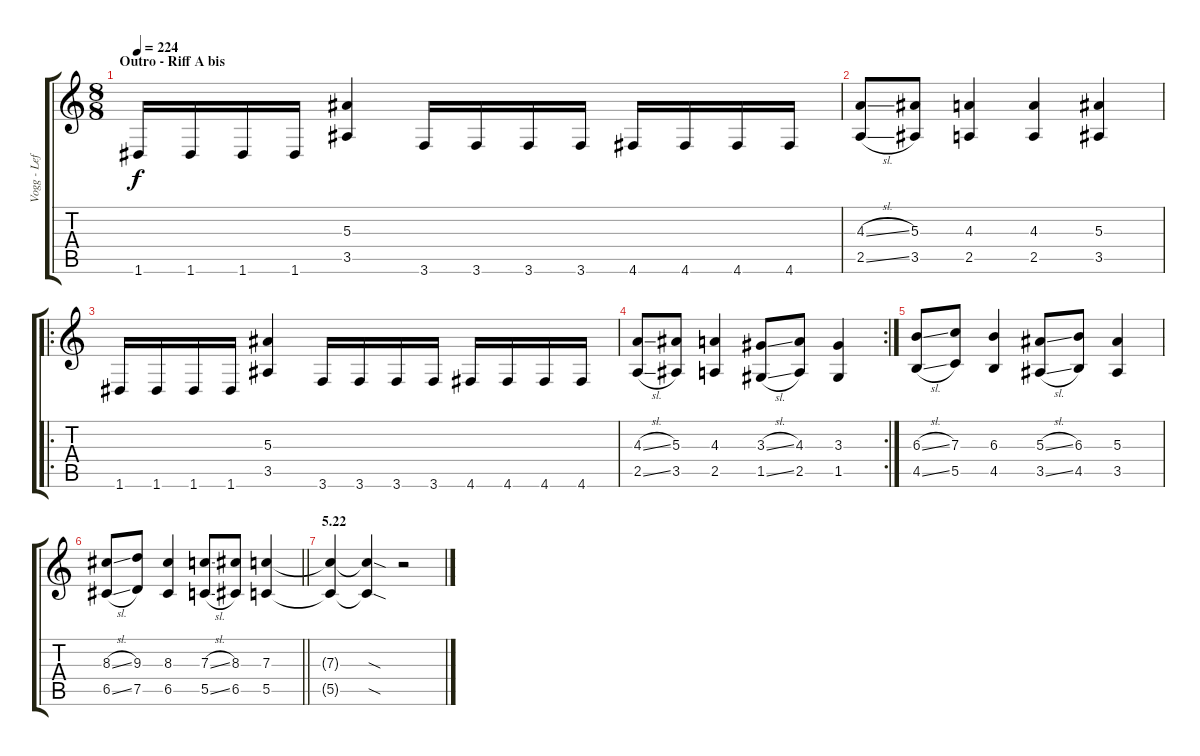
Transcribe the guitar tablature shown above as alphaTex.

\track ("Vogg - Left" "Vogg - Lef") {instrument distortionguitar}
\staff {score tabs}
\tuning (D4 A3 F3 C3 G2 D2) {hide}
\ts (8 8)
\section ("" "Outro - Riff A bis")
\tempo 224
\clef g2
\ks c
1.6.16{dy f} 1.6.16 1.6.16 1.6.16 (5.3 3.5).4 3.6.16 3.6.16 3.6.16 3.6.16 4.6.16 4.6.16 4.6.16 4.6.16 |
(4.3{sl} 2.5{sl}).8 (5.3 3.5).8 (4.3 2.5).4 (4.3 2.5).4 (5.3 3.5).4 |
\ro
1.6.16 1.6.16 1.6.16 1.6.16 (5.3 3.5).4 3.6.16 3.6.16 3.6.16 3.6.16 4.6.16 4.6.16 4.6.16 4.6.16 |
\rc 2
(4.3{sl} 2.5{sl}).8 (5.3 3.5).8 (4.3 2.5).4 (3.3{sl} 1.5{sl}).8 (4.3 2.5).8 (3.3 1.5).4 |
(6.3{sl} 4.5{sl}).8 (7.3 5.5).8 (6.3 4.5).4 (5.3{sl} 3.5{sl}).8 (6.3 4.5).8 (5.3 3.5).4 |
\barLineRight lightlight
(8.3{sl} 6.5{sl}).8 (9.3 7.5).8 (8.3 6.5).4 (7.3{sl} 5.5{sl}).8 (8.3 6.5).8 (7.3 5.5).4 |
\section ("" "5.22")
(7.3{t} 5.5{t}).4 (7.3{sod t} 5.5{sod t}).4 r.2
